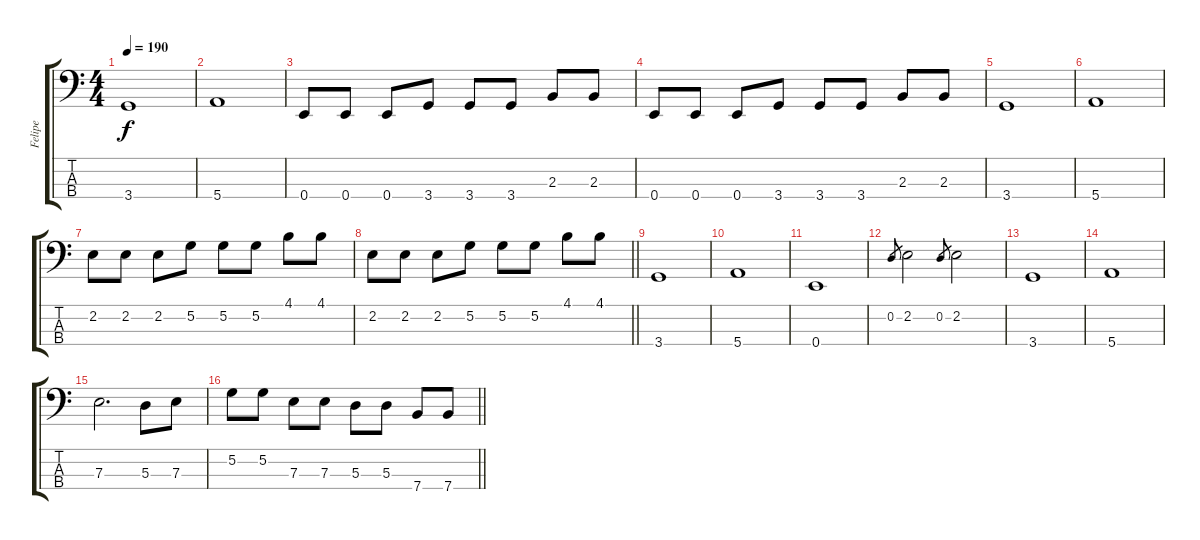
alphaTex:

\track ("Felipe" "Felipe") {instrument electricbassfinger}
\staff {score tabs}
\tuning (G2 D2 A1 E1) {hide}
\ts (4 4)
\tempo 190
\clef f4
\ks c
3.4.1{dy f} |
5.4.1 |
0.4.8 0.4.8 0.4.8 3.4.8 3.4.8 3.4.8 2.3.8 2.3.8 |
0.4.8 0.4.8 0.4.8 3.4.8 3.4.8 3.4.8 2.3.8 2.3.8 |
3.4.1 |
5.4.1 |
2.2.8 2.2.8 2.2.8 5.2.8 5.2.8 5.2.8 4.1.8 4.1.8 |
\barLineRight lightlight
2.2.8 2.2.8 2.2.8 5.2.8 5.2.8 5.2.8 4.1.8 4.1.8 |
3.4.1 |
5.4.1 |
0.4.1 |
0.2.8{gr} 2.2.2 0.2.8{gr} 2.2.2 |
3.4.1 |
5.4.1 |
7.3.2{d} 5.3.8 7.3.8 |
\barLineRight lightlight
5.2.8 5.2.8 7.3.8 7.3.8 5.3.8 5.3.8 7.4.8 7.4.8
